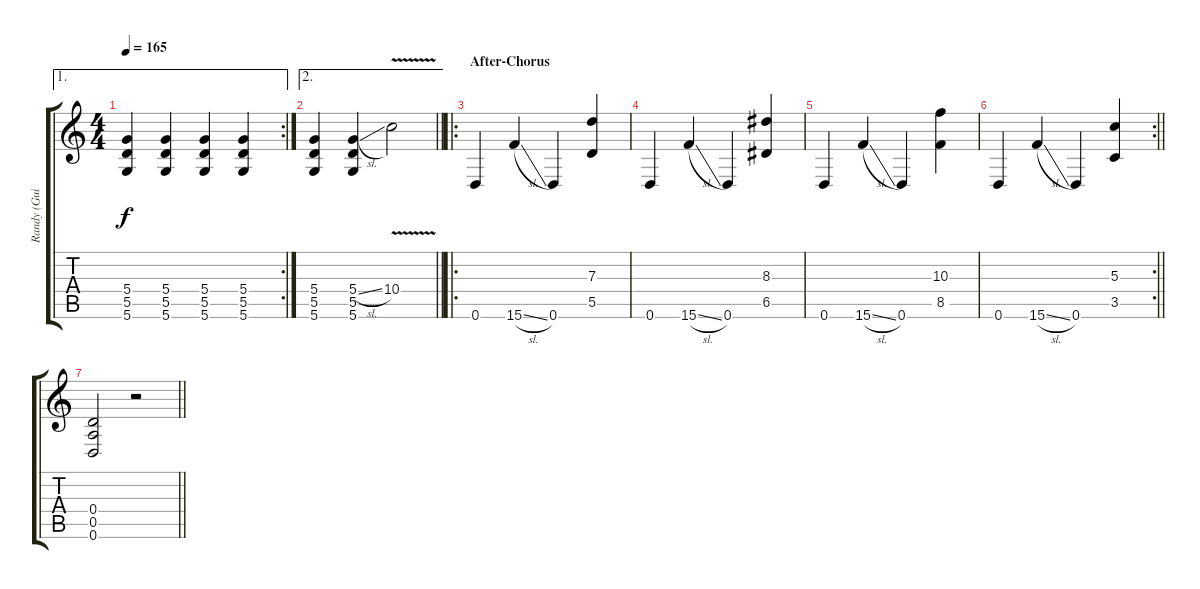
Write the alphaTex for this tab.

\track ("Randy (Guitar)" "Randy (Gui") {instrument distortionguitar}
\staff {score tabs}
\tuning (E4 B3 G3 D3 A2 D2) {hide}
\ae 1
\rc 2
\ts (4 4)
\tempo 165
\clef g2
\ks c
(5.4 5.5 5.6).4{dy f} (5.4 5.5 5.6).4 (5.4 5.5 5.6).4 (5.4 5.5 5.6).4 |
\ae 2
\barLineRight lightlight
(5.4 5.5 5.6).4 (5.4{sl} 5.5 5.6).4 10.4{v}.2 |
\ro
\section ("" "After-Chorus")
0.6.4{instrument distortionguitar} 15.6{sl}.4 0.6.4 (7.3 5.5).4 |
0.6.4 15.6{sl}.4 0.6.4 (8.3 6.5).4 |
0.6.4 15.6{sl}.4 0.6.4 (10.3 8.5).4 |
\rc 2
\barLineRight lightlight
0.6.4 15.6{sl}.4 0.6.4 (5.3 3.5).4 |
\barLineRight lightlight
(0.4 0.5 0.6).2 r.2
